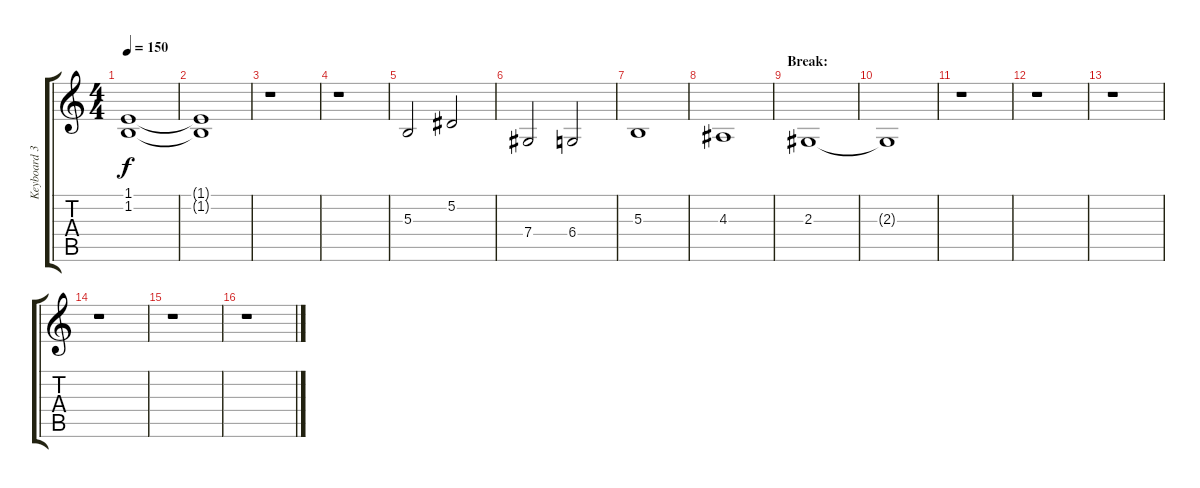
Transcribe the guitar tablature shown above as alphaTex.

\track ("Keyboard 3" "Keyboard 3") {instrument frenchhorn}
\staff {score tabs}
\tuning (Eb4 Bb3 Gb3 Db3 Ab2 Eb2) {hide}
\ts (4 4)
\tempo 150
\clef g2
\ks c
(1.1 1.2).1{dy f instrument tubularbells} |
(1.1{t} 1.2{t}).1 |
r.1 |
r.1 |
5.3.2{volume 12 instrument frenchhorn} 5.2.2 |
7.4.2 6.4.2 |
5.3.1 |
4.3.1 |
\section ("" "Break:")
2.3.1 |
2.3{t}.1 |
r.1 |
r.1 |
r.1 |
r.1 |
r.1 |
r.1
